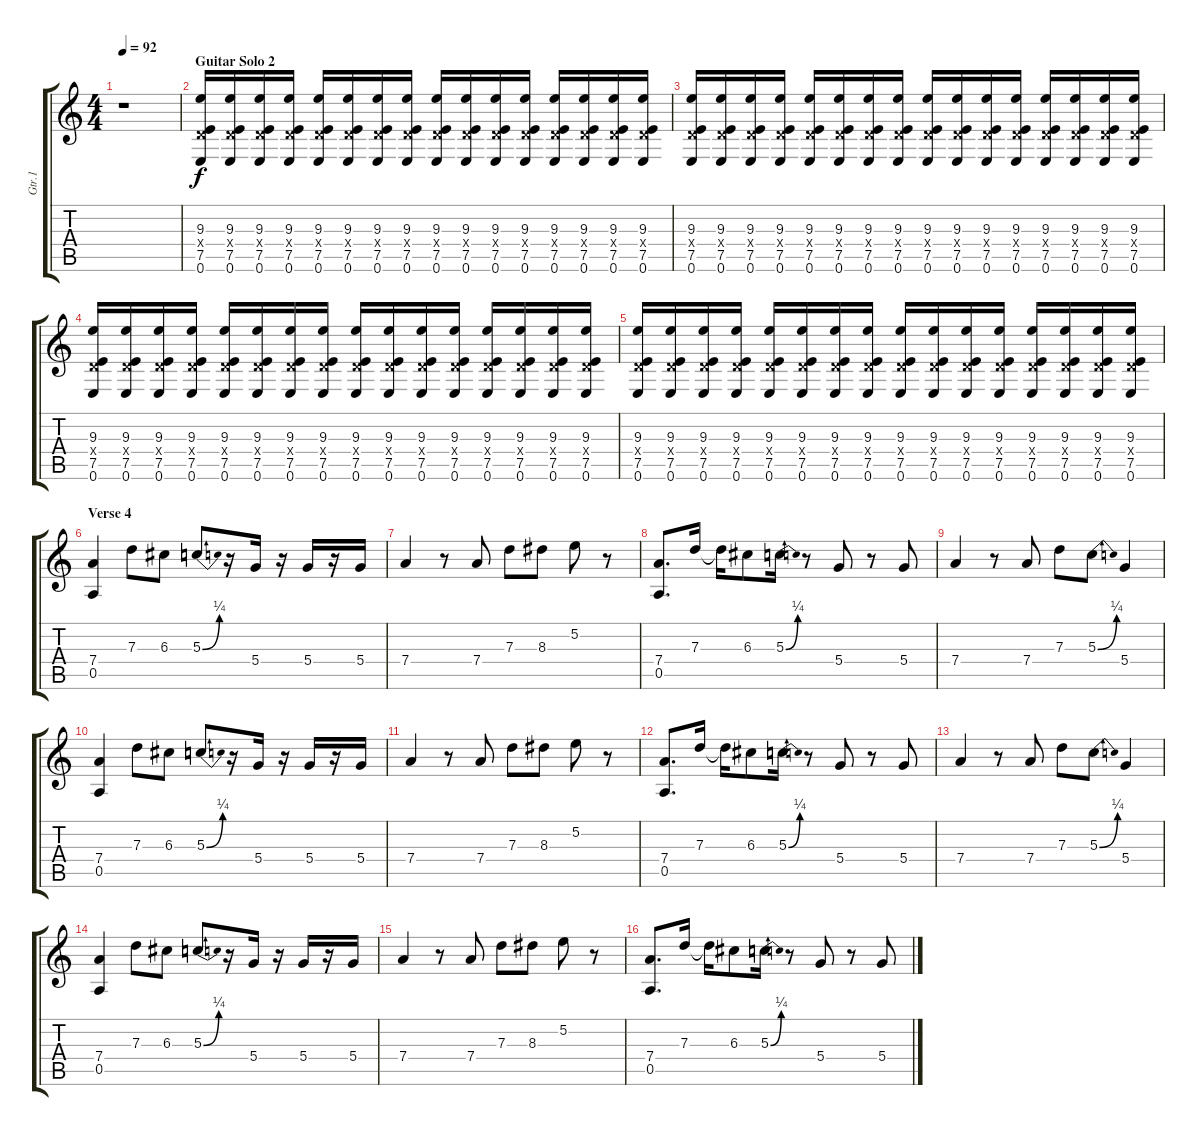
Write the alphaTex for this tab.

\track ("Gtr.1" "Gtr.1") {instrument overdrivenguitar}
\staff {score tabs}
\tuning (E4 B3 G3 D3 A2 E2) {hide}
\ts (4 4)
\tempo 92
\clef g2
\ks c
r.1{dy f} |
\section ("" "Guitar Solo 2")
(9.3 0.4{x} 7.5 0.6).16 (9.3 0.4{x} 7.5 0.6).16 (9.3 0.4{x} 7.5 0.6).16 (9.3 0.4{x} 7.5 0.6).16 (9.3 0.4{x} 7.5 0.6).16 (9.3 0.4{x} 7.5 0.6).16 (9.3 0.4{x} 7.5 0.6).16 (9.3 0.4{x} 7.5 0.6).16 (9.3 0.4{x} 7.5 0.6).16 (9.3 0.4{x} 7.5 0.6).16 (9.3 0.4{x} 7.5 0.6).16 (9.3 0.4{x} 7.5 0.6).16 (9.3 0.4{x} 7.5 0.6).16 (9.3 0.4{x} 7.5 0.6).16 (9.3 0.4{x} 7.5 0.6).16 (9.3 0.4{x} 7.5 0.6).16 |
(9.3 0.4{x} 7.5 0.6).16 (9.3 0.4{x} 7.5 0.6).16 (9.3 0.4{x} 7.5 0.6).16 (9.3 0.4{x} 7.5 0.6).16 (9.3 0.4{x} 7.5 0.6).16 (9.3 0.4{x} 7.5 0.6).16 (9.3 0.4{x} 7.5 0.6).16 (9.3 0.4{x} 7.5 0.6).16 (9.3 0.4{x} 7.5 0.6).16 (9.3 0.4{x} 7.5 0.6).16 (9.3 0.4{x} 7.5 0.6).16 (9.3 0.4{x} 7.5 0.6).16 (9.3 0.4{x} 7.5 0.6).16 (9.3 0.4{x} 7.5 0.6).16 (9.3 0.4{x} 7.5 0.6).16 (9.3 0.4{x} 7.5 0.6).16 |
(9.3 0.4{x} 7.5 0.6).16 (9.3 0.4{x} 7.5 0.6).16 (9.3 0.4{x} 7.5 0.6).16 (9.3 0.4{x} 7.5 0.6).16 (9.3 0.4{x} 7.5 0.6).16 (9.3 0.4{x} 7.5 0.6).16 (9.3 0.4{x} 7.5 0.6).16 (9.3 0.4{x} 7.5 0.6).16 (9.3 0.4{x} 7.5 0.6).16 (9.3 0.4{x} 7.5 0.6).16 (9.3 0.4{x} 7.5 0.6).16 (9.3 0.4{x} 7.5 0.6).16 (9.3 0.4{x} 7.5 0.6).16 (9.3 0.4{x} 7.5 0.6).16 (9.3 0.4{x} 7.5 0.6).16 (9.3 0.4{x} 7.5 0.6).16 |
(9.3 0.4{x} 7.5 0.6).16 (9.3 0.4{x} 7.5 0.6).16 (9.3 0.4{x} 7.5 0.6).16 (9.3 0.4{x} 7.5 0.6).16 (9.3 0.4{x} 7.5 0.6).16 (9.3 0.4{x} 7.5 0.6).16 (9.3 0.4{x} 7.5 0.6).16 (9.3 0.4{x} 7.5 0.6).16 (9.3 0.4{x} 7.5 0.6).16 (9.3 0.4{x} 7.5 0.6).16 (9.3 0.4{x} 7.5 0.6).16 (9.3 0.4{x} 7.5 0.6).16 (9.3 0.4{x} 7.5 0.6).16 (9.3 0.4{x} 7.5 0.6).16 (9.3 0.4{x} 7.5 0.6).16 (9.3 0.4{x} 7.5 0.6).16 |
\section ("" "Verse 4")
(7.4 0.5).4 7.3.8 6.3.8 5.3{be (bend 0 0 60 1)}.8 r.16 5.4.16 r.16 5.4.16 r.16 5.4.16 |
7.4.4 r.8 7.4.8 7.3.8 8.3.8 5.2.8 r.8 |
(7.4 0.5).8{d} 7.3.16 7.3{t}.16 6.3.8 5.3{be (bend 0 0 60 1)}.16 r.8 5.4.8 r.8 5.4.8 |
7.4.4 r.8 7.4.8 7.3.8 5.3{be (bend 0 0 60 1)}.8 5.4.4 |
(7.4 0.5).4 7.3.8 6.3.8 5.3{be (bend 0 0 60 1)}.8 r.16 5.4.16 r.16 5.4.16 r.16 5.4.16 |
7.4.4 r.8 7.4.8 7.3.8 8.3.8 5.2.8 r.8 |
(7.4 0.5).8{d} 7.3.16 7.3{t}.16 6.3.8 5.3{be (bend 0 0 60 1)}.16 r.8 5.4.8 r.8 5.4.8 |
7.4.4 r.8 7.4.8 7.3.8 5.3{be (bend 0 0 60 1)}.8 5.4.4 |
(7.4 0.5).4 7.3.8 6.3.8 5.3{be (bend 0 0 60 1)}.8 r.16 5.4.16 r.16 5.4.16 r.16 5.4.16 |
7.4.4 r.8 7.4.8 7.3.8 8.3.8 5.2.8 r.8 |
(7.4 0.5).8{d} 7.3.16 7.3{t}.16 6.3.8 5.3{be (bend 0 0 60 1)}.16 r.8 5.4.8 r.8 5.4.8
